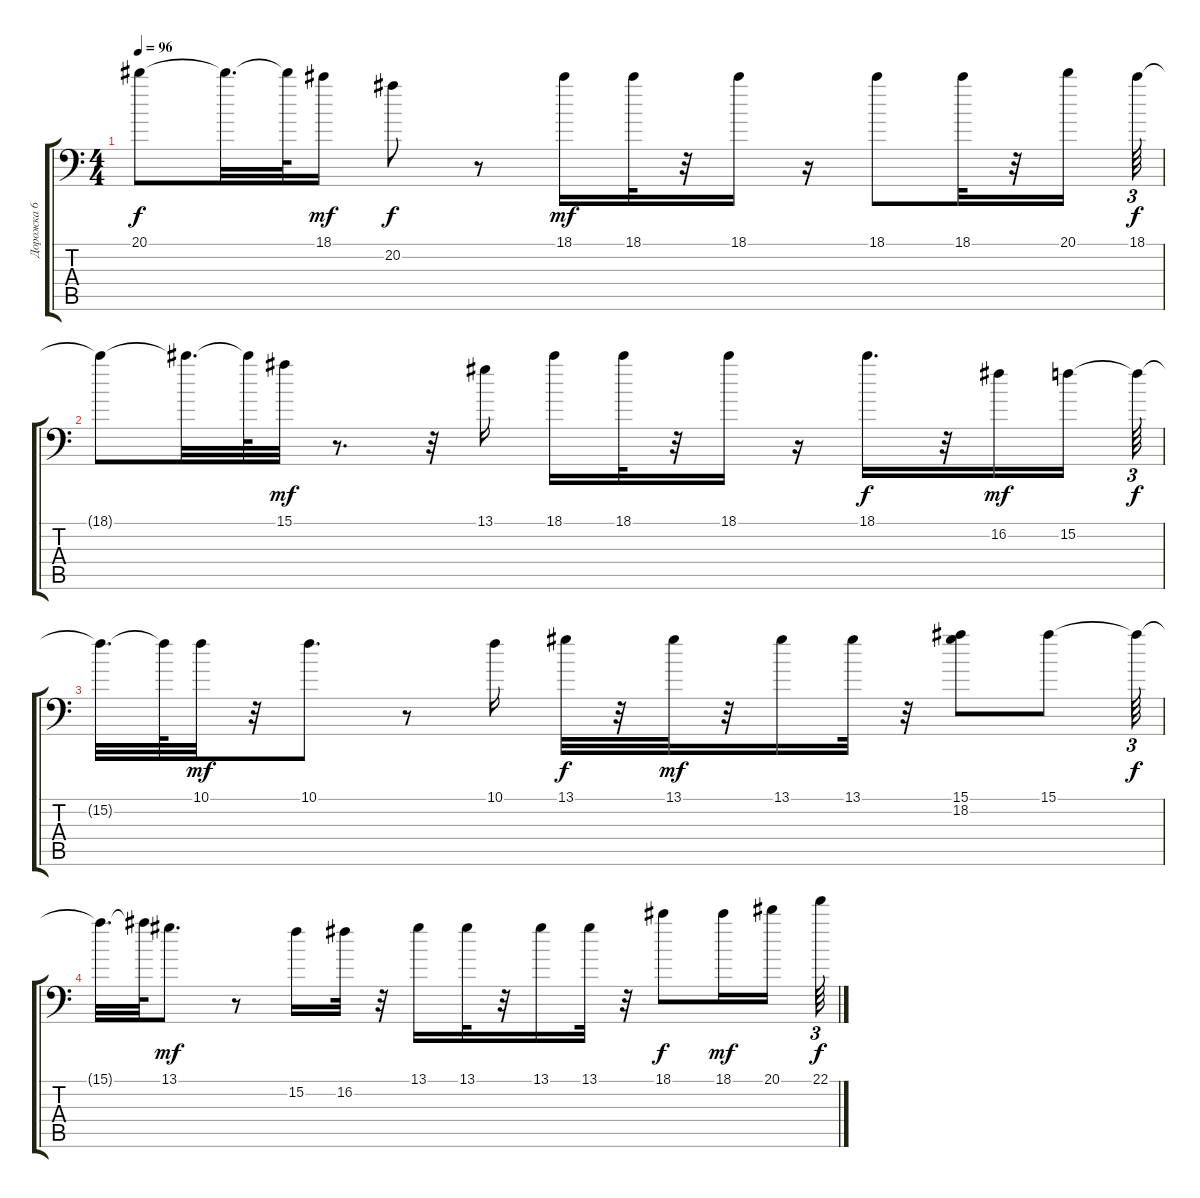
\track ("Дорожка 6" "Дорожка 6") {instrument overdrivenguitar}
\staff {score tabs}
\tuning (G3 D3 Bb2 F2 C2 F1) {hide}
\ts (4 4)
\tempo 96
\clef f4
\ks c
20.1{t}.8{dy f} 20.1{t}.32{d} 20.1{t}.64 18.1.16{dy mf} 20.2.8{dy f} r.8 18.1.16{dy mf} 18.1.32 r.32 18.1.16 r.16 18.1.8 18.1.32 r.32 20.1.16 18.1.64{tu (3 2) dy f} |
18.1{t}.8 18.1{t}.32{d} 18.1{t}.64 15.1.32{dy mf} r.8{d} r.32 13.1.16 18.1.16 18.1.32 r.32 18.1.16 r.16 18.1.16{d dy f} r.32 16.2.16{dy mf} 15.2.16 15.2{t}.64{tu (3 2) dy f} |
15.2{t}.32{d} 15.2{t}.64 10.1.32{dy mf} r.32 10.1.8{d} r.8 10.1.16 13.1.32{dy f} r.32 13.1.32{dy mf} r.32 13.1.16 13.1.32 r.32 (15.1 18.2).8 15.1.8 15.1{t}.64{tu (3 2) dy f} |
15.1{t}.32{d} 15.1{t}.64 13.1.8{d dy mf} r.8 15.2.16 16.2.32 r.32 13.1.16 13.1.32 r.32 13.1.16 13.1.32 r.32 18.1.8{dy f} 18.1.16{dy mf} 20.1.16 22.1.64{tu (3 2) dy f}
